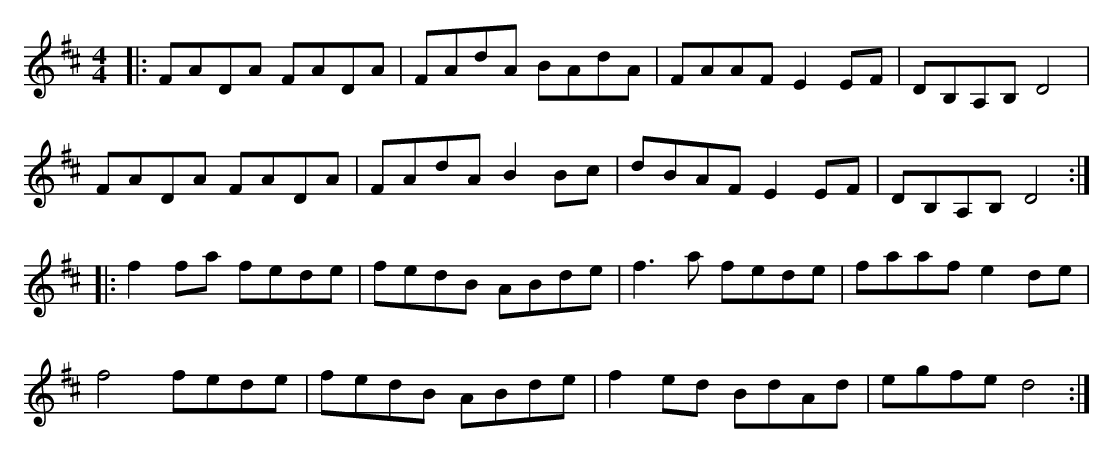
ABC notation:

X:1
M:4/4
K:D
|:FADA FADA|FAdA BAdA|FAAF E2 EF|DB,A,B, D4|
FADA FADA|FAdA B2Bc|dBAF E2 EF|DB,A,B, D4:|
|:f2 fa fede|fedB ABde|f3 a fede|faaf e2de|
f4 fede|fedB ABde|f2 ed BdAd|egfe d4:|
